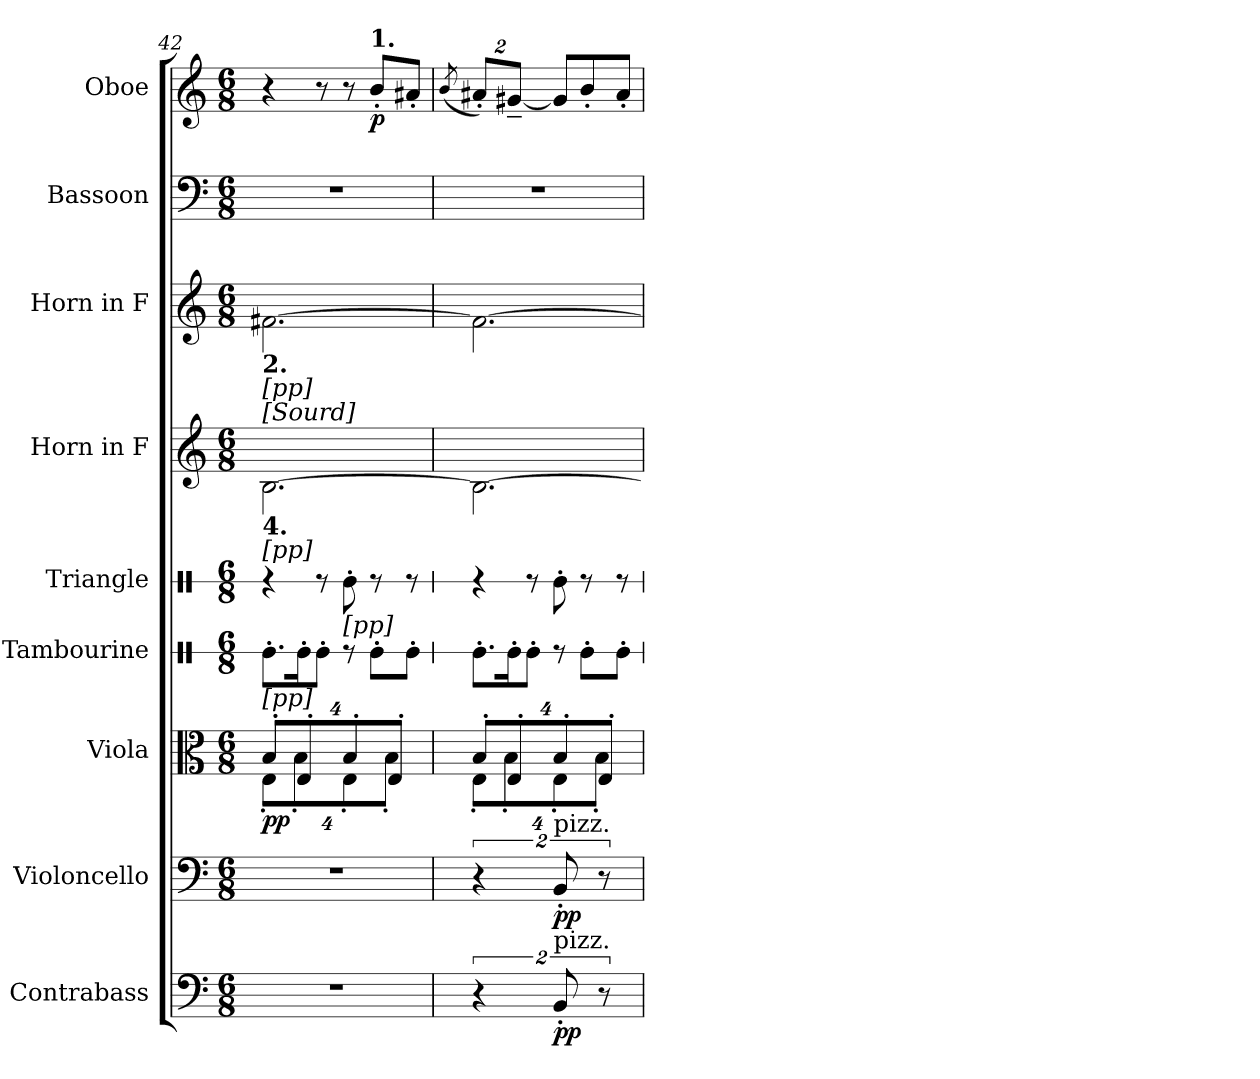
**kern	**dynam	**kern	**dynam	**kern	**dynam	**kern	**kern	**kern	**kern	**kern	**kern	**dynam
*part9	*part9	*part8	*part8	*part7	*part7	*part6	*part5	*part4	*part3	*part2	*part1	*part1
*staff9	*staff9	*staff8	*staff8	*staff7	*staff7	*staff6	*staff5	*staff4	*staff3	*staff2	*staff1	*staff1
*I"Contrabass	*	*I"Violoncello	*	*I"Viola	*	*I"Tambourine	*I"Triangle	*I"Horn in F	*I"Horn in F	*I"Bassoon	*I"Oboe	*
*I'Cb.	*	*I'Vc.	*	*I'Vla.	*	*I'Tamb.	*I'Tri.	*I'Hn.	*I'Hn.	*I'Bsn.	*I'Ob.	*
!!LO:PB:g=z
*	*	*	*	*	*	*stria1	*stria1	*	*	*	*	*
*clefF4	*	*clefF4	*	*clefC3	*	*clefX	*clefX	*clefG2	*clefG2	*clefF4	*clefG2	*
*ITrd7c12	*	*	*	*	*	*	*	*ITrd4c7	*ITrd4c7	*	*	*
*k[]	*	*k[]	*	*k[]	*	*k[]	*k[]	*k[b-]	*k[b-]	*k[]	*k[]	*
*C:	*	*C:	*	*C:	*	*C:	*C:	*F:	*F:	*C:	*C:	*
*M6/8	*	*M6/8	*	*M6/8	*	*M6/8	*M6/8	*M6/8	*M6/8	*M6/8	*M6/8	*
*MM144	*	*MM144	*	*MM144	*	*MM144	*MM144	*MM144	*MM144	*MM144	*MM144	*
=42	=42	=42	=42	=42	=42	=42	=42	=42	=42	=42	=42	=42
!	!	!	!	!	!	!	!	!	!LO:TX:b:B:t=2.	!	!	!
!	!	!	!	!	!	!	!	!	!LO:TX:b:t=[pp]	!	!	!
!	!	!	!	!	!	!	!	!LO:TX:a:i:t=[Sourd]	!	!	!	!
!	!	!	!	!	!	!	!	!LO:TX:b:B:t=4.	!	!	!	!
!	!	!	!	!	!	!	!	!LO:TX:b:t=[pp]	!	!	!	!
!	!	!	!	!	!	!LO:TX:b:t=[pp]	!	!	!	!	!	!
!	!	!	!	!LO:TX:a:t=(div.	!	!	!	!	!	!	!	!
!	!	!	!	!LO:TX:t=pizz.)	!	!	!	!	!	!	!	!
!LO:N:vis=1	!	!LO:N:vis=1	!	!	!	!	!	!	!	!LO:N:vis=1	!	!
*	*	*	*	*^	*	*	*	*	*	*	*	*
2.r	.	2.r	.	16%3B'i/L	16%3E'i\L	pp	8.Re'i\L	4r	[>2.Ei\)	([>2.Bni\	2.r	4r	.
.	.	.	.	16%3E'i/	16%3B'i\	.	16Re'i\k	.	.	.	.	.	.
.	.	.	.	.	.	.	8Re'i\J	8r	.	.	.	8r	.
!	!	!	!	!	!	!	!	!LO:TX:b:t=[pp]	!	!	!	!	!
.	.	.	.	16%3B'i/	16%3E'i\	.	8r	8Re'i\	.	.	.	8r	.
!	!	!	!	!	!	!	!	!	!	!	!	!LO:TX:a:B:t=1.	!
.	.	.	.	.	.	.	8Re'i\L	8r	.	.	.	8b'i/L	p
.	.	.	.	16%3E'i/J	16%3B'i\J	.	.	.	.	.	.	.	.
.	.	.	.	.	.	.	8Re'i\J	8r	.	.	.	8a#X'i/J	.
=43	=43	=43	=43	=43	=43	=43	=43	=43	=43	=43	=43	=43	=43
.	.	.	.	.	.	.	.	.	.	.	.	(8qbi/	.
!	!	!	!	!	!	!	!	!	!	!	!LO:N:vis=1	!	!
*	*	*	*	*	*	*	*	*	*	*	*	*Xbrackettup	*
8%3r	.	8%3r	.	16%3B'i/L	16%3E'i\L	.	8.Re'i\L	4r	2.Ei\_>	2.Bni\_>	2.r	16%3a#X'i/L)	.
.	.	.	.	16%3E'i/	16%3B'i\	.	16Re'i\k	.	.	.	.	[<16%3g#X~i/J	.
.	.	.	.	.	.	.	8Re'i\J	8r	.	.	.	.	.
!	!	!LO:TX:a:t=pizz.	!	!	!	!	!	!	!	!	!	!	!
!LO:TX:a:t=pizz.	!	!	!	!	!	!	!	!	!	!	!	!	!
16%3BBB'i/	pp	16%3BB'i/	pp	16%3B'i/	16%3E'i\	.	8r	8Re'i\	.	.	.	8g#i/L]	.
.	.	.	.	.	.	.	8Re'i\L	8r	.	.	.	8b'i/	.
16%3r	.	16%3r	.	16%3E'i/J	16%3B'i\J	.	.	.	.	.	.	.	.
.	.	.	.	.	.	.	8Re'i\J	8r	.	.	.	8a#'i/J	.
*	*	*	*	*v	*v	*	*	*	*	*	*	*	*
=	=	=	=	=	=	=	=	=	=	=	=	=
*-	*-	*-	*-	*-	*-	*-	*-	*-	*-	*-	*-	*-
